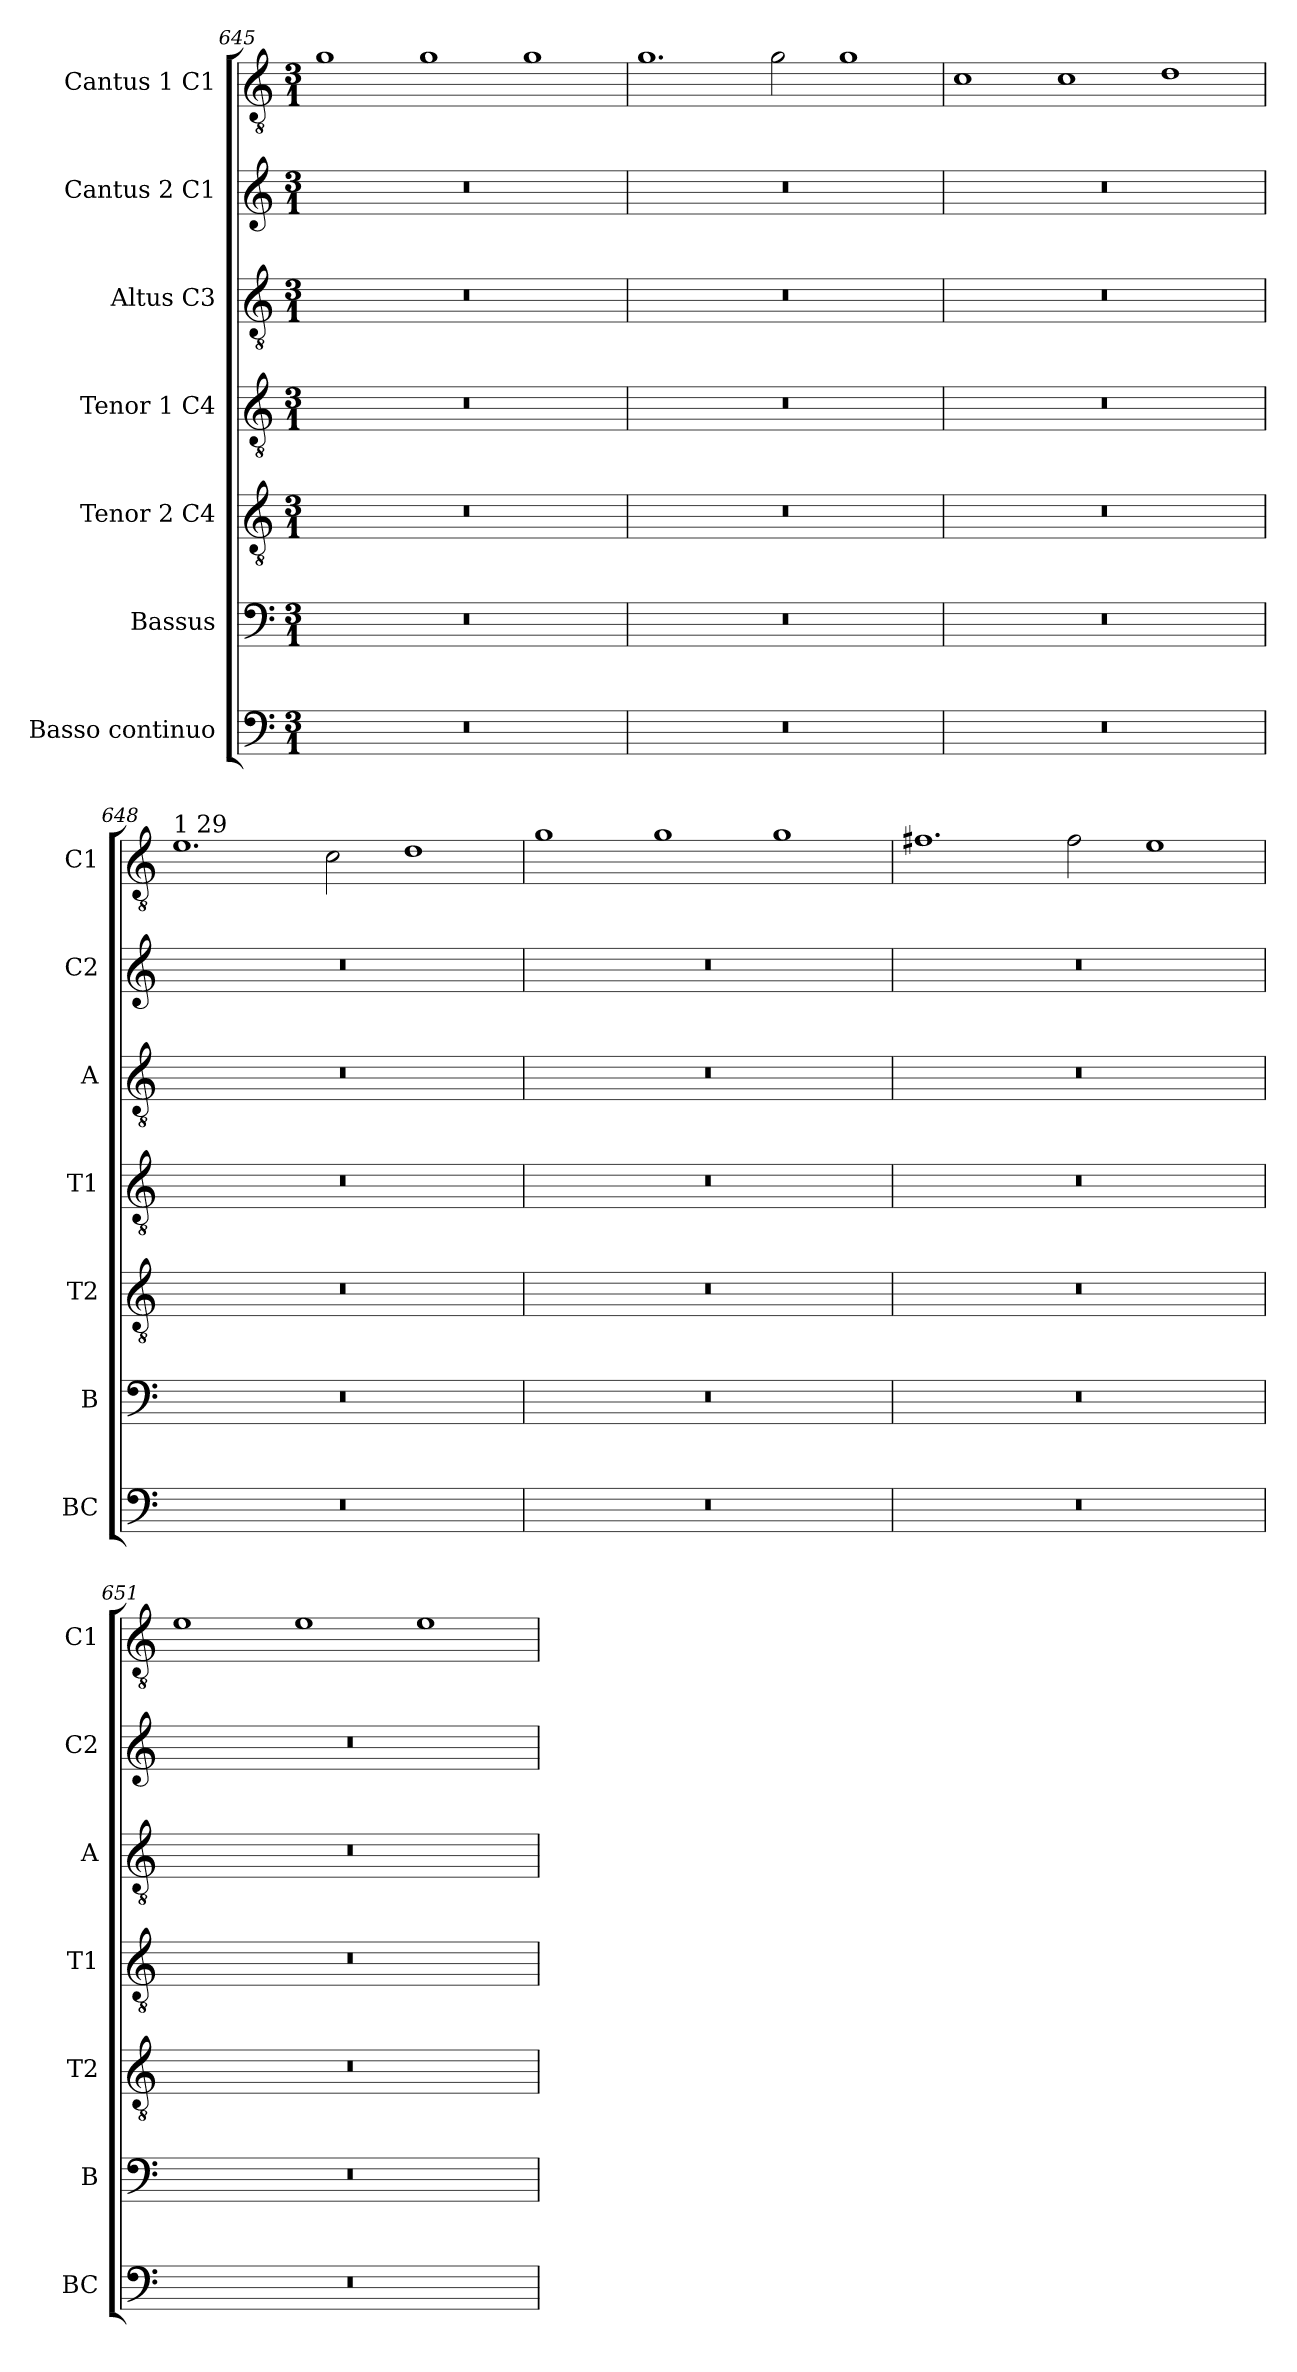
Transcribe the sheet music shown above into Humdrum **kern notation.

**kern	**kern	**kern	**kern	**kern	**kern	**kern
*part7	*part6	*part5	*part4	*part3	*part2	*part1
*staff7	*staff6	*staff5	*staff4	*staff3	*staff2	*staff1
*I"Basso continuo	*I"Bassus	*I"Tenor 2 C4	*I"Tenor 1 C4	*I"Altus C3	*I"Cantus 2 C1	*I"Cantus 1 C1
*I'BC	*I'B	*I'T2	*I'T1	*I'A	*I'C2	*I'C1
*clefF4	*clefF4	*clefGv2	*clefGv2	*clefGv2	*clefG2	*clefGv2
*ITrd7c12	*	*	*	*	*	*
*k[]	*k[]	*k[]	*k[]	*k[]	*k[]	*k[]
*C:	*C:	*C:	*C:	*C:	*C:	*C:
*M3/1	*M3/1	*M3/1	*M3/1	*M3/1	*M3/1	*M3/1
=645	=645	=645	=645	=645	=645	=645
0.r	0.r	0.r	0.r	0.r	0.r	1g
.	.	.	.	.	.	1g
.	.	.	.	.	.	1g
=646	=646	=646	=646	=646	=646	=646
0.r	0.r	0.r	0.r	0.r	0.r	1.g
.	.	.	.	.	.	2g\
.	.	.	.	.	.	1g
=647	=647	=647	=647	=647	=647	=647
0.r	0.r	0.r	0.r	0.r	0.r	1c
.	.	.	.	.	.	1c
.	.	.	.	.	.	1d
!!LO:LB:g=z
=648	=648	=648	=648	=648	=648	=648
!	!	!	!	!	!	!LO:TX:a:t=1 29
0.r	0.r	0.r	0.r	0.r	0.r	1.e
.	.	.	.	.	.	2c\
.	.	.	.	.	.	1d
=649	=649	=649	=649	=649	=649	=649
0.r	0.r	0.r	0.r	0.r	0.r	1g
.	.	.	.	.	.	1g
.	.	.	.	.	.	1g
=650	=650	=650	=650	=650	=650	=650
0.r	0.r	0.r	0.r	0.r	0.r	1.f#X
.	.	.	.	.	.	2f#\
.	.	.	.	.	.	1e
=651	=651	=651	=651	=651	=651	=651
0.r	0.r	0.r	0.r	0.r	0.r	1e
.	.	.	.	.	.	1e
.	.	.	.	.	.	1e
=	=	=	=	=	=	=
*-	*-	*-	*-	*-	*-	*-
